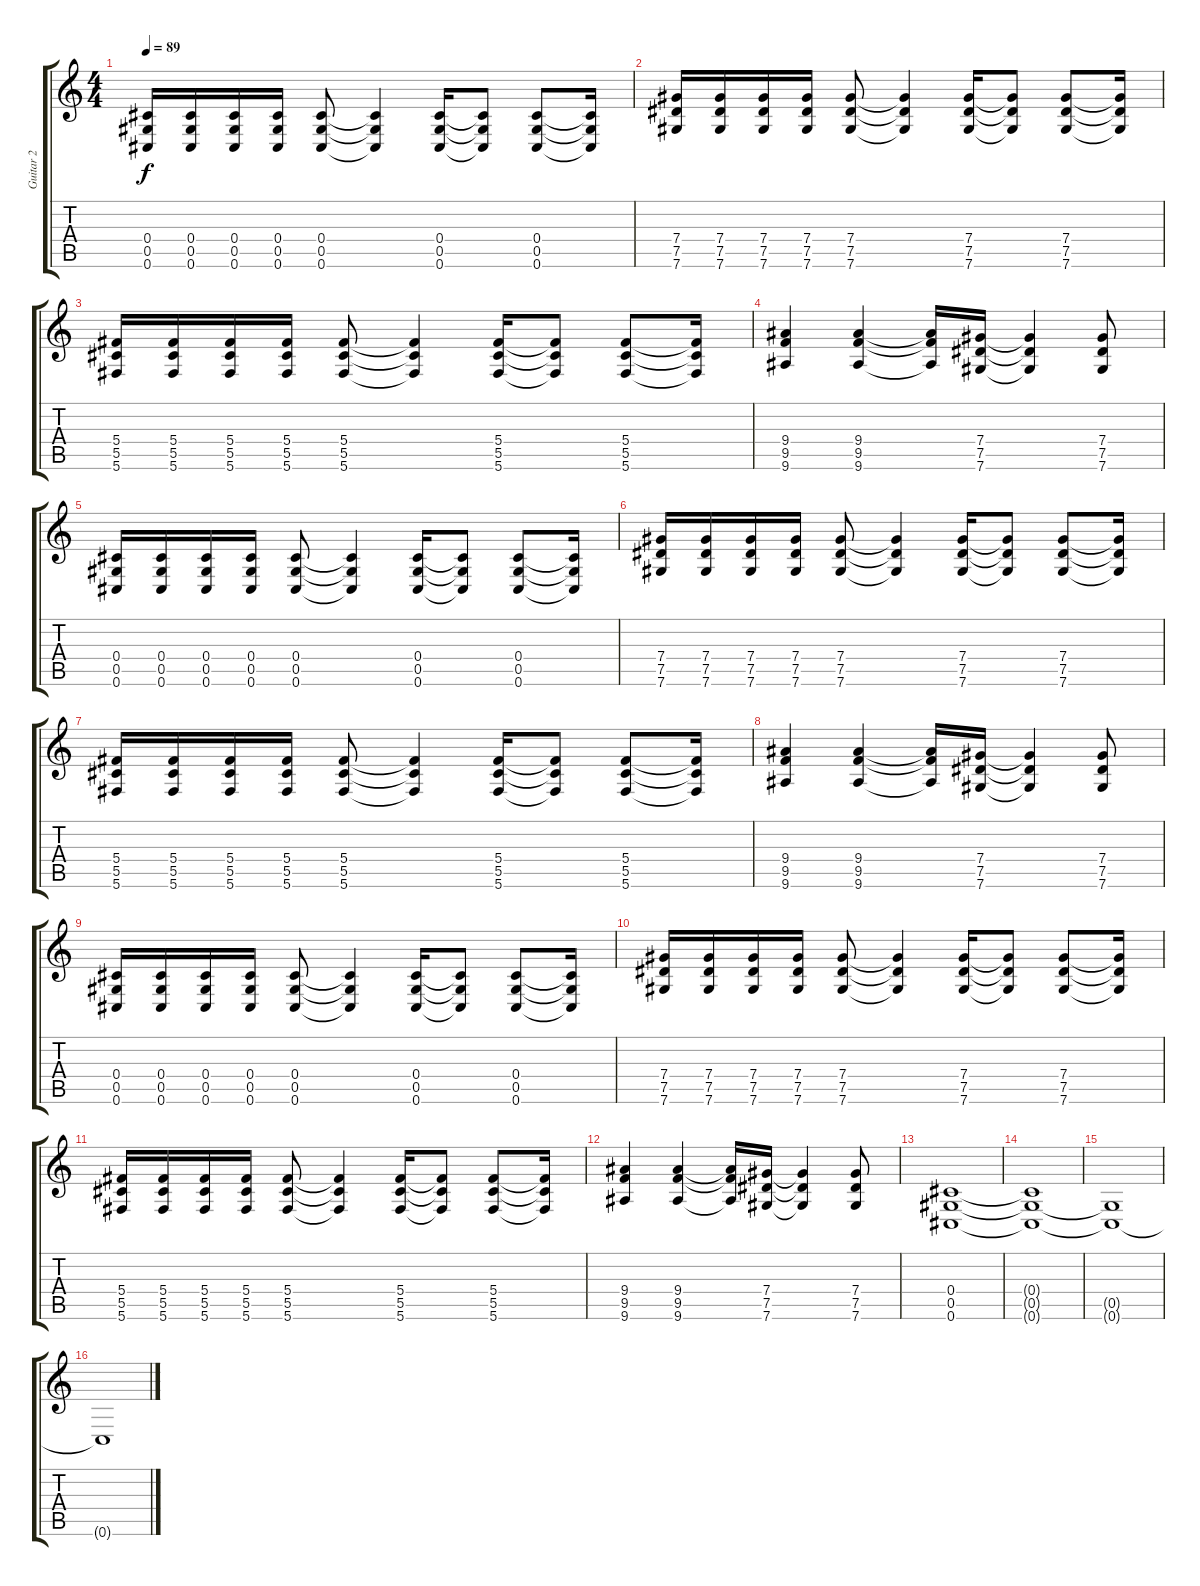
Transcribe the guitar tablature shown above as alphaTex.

\track ("Guitar 2" "Guitar 2") {instrument distortionguitar}
\staff {score tabs}
\tuning (Eb4 Bb3 Gb3 Db3 Ab2 Db2) {hide}
\ts (4 4)
\tempo 89
\clef g2
\ks c
(0.4 0.5 0.6).16{dy f} (0.4 0.5 0.6).16 (0.4 0.5 0.6).16 (0.4 0.5 0.6).16 (0.4 0.5 0.6).8 (0.4{t} 0.5{t} 0.6{t}).4 (0.4 0.5 0.6).16 (0.4{t} 0.5{t} 0.6{t}).8 (0.4 0.5 0.6).8 (0.4{t} 0.5{t} 0.6{t}).16 |
(7.4 7.5 7.6).16 (7.4 7.5 7.6).16 (7.4 7.5 7.6).16 (7.4 7.5 7.6).16 (7.4 7.5 7.6).8 (7.4{t} 7.5{t} 7.6{t}).4 (7.4 7.5 7.6).16 (7.4{t} 7.5{t} 7.6{t}).8 (7.4 7.5 7.6).8 (7.4{t} 7.5{t} 7.6{t}).16 |
(5.4 5.5 5.6).16 (5.4 5.5 5.6).16 (5.4 5.5 5.6).16 (5.4 5.5 5.6).16 (5.4 5.5 5.6).8 (5.4{t} 5.5{t} 5.6{t}).4 (5.4 5.5 5.6).16 (5.4{t} 5.5{t} 5.6{t}).8 (5.4 5.5 5.6).8 (5.4{t} 5.5{t} 5.6{t}).16 |
(9.4 9.5 9.6).4 (9.4 9.5 9.6).4 (9.4{t} 9.5{t} 9.6{t}).16 (7.4 7.5 7.6).16 (7.4{t} 7.5{t} 7.6{t}).4 (7.4 7.5 7.6).8 |
(0.4 0.5 0.6).16 (0.4 0.5 0.6).16 (0.4 0.5 0.6).16 (0.4 0.5 0.6).16 (0.4 0.5 0.6).8 (0.4{t} 0.5{t} 0.6{t}).4 (0.4 0.5 0.6).16 (0.4{t} 0.5{t} 0.6{t}).8 (0.4 0.5 0.6).8 (0.4{t} 0.5{t} 0.6{t}).16 |
(7.4 7.5 7.6).16 (7.4 7.5 7.6).16 (7.4 7.5 7.6).16 (7.4 7.5 7.6).16 (7.4 7.5 7.6).8 (7.4{t} 7.5{t} 7.6{t}).4 (7.4 7.5 7.6).16 (7.4{t} 7.5{t} 7.6{t}).8 (7.4 7.5 7.6).8 (7.4{t} 7.5{t} 7.6{t}).16 |
(5.4 5.5 5.6).16 (5.4 5.5 5.6).16 (5.4 5.5 5.6).16 (5.4 5.5 5.6).16 (5.4 5.5 5.6).8 (5.4{t} 5.5{t} 5.6{t}).4 (5.4 5.5 5.6).16 (5.4{t} 5.5{t} 5.6{t}).8 (5.4 5.5 5.6).8 (5.4{t} 5.5{t} 5.6{t}).16 |
(9.4 9.5 9.6).4 (9.4 9.5 9.6).4 (9.4{t} 9.5{t} 9.6{t}).16 (7.4 7.5 7.6).16 (7.4{t} 7.5{t} 7.6{t}).4 (7.4 7.5 7.6).8 |
(0.4 0.5 0.6).16 (0.4 0.5 0.6).16 (0.4 0.5 0.6).16 (0.4 0.5 0.6).16 (0.4 0.5 0.6).8 (0.4{t} 0.5{t} 0.6{t}).4 (0.4 0.5 0.6).16 (0.4{t} 0.5{t} 0.6{t}).8 (0.4 0.5 0.6).8 (0.4{t} 0.5{t} 0.6{t}).16 |
(7.4 7.5 7.6).16 (7.4 7.5 7.6).16 (7.4 7.5 7.6).16 (7.4 7.5 7.6).16 (7.4 7.5 7.6).8 (7.4{t} 7.5{t} 7.6{t}).4 (7.4 7.5 7.6).16 (7.4{t} 7.5{t} 7.6{t}).8 (7.4 7.5 7.6).8 (7.4{t} 7.5{t} 7.6{t}).16 |
(5.4 5.5 5.6).16 (5.4 5.5 5.6).16 (5.4 5.5 5.6).16 (5.4 5.5 5.6).16 (5.4 5.5 5.6).8 (5.4{t} 5.5{t} 5.6{t}).4 (5.4 5.5 5.6).16 (5.4{t} 5.5{t} 5.6{t}).8 (5.4 5.5 5.6).8 (5.4{t} 5.5{t} 5.6{t}).16 |
(9.4 9.5 9.6).4 (9.4 9.5 9.6).4 (9.4{t} 9.5{t} 9.6{t}).16 (7.4 7.5 7.6).16 (7.4{t} 7.5{t} 7.6{t}).4 (7.4 7.5 7.6).8 |
(0.4 0.5 0.6).1 |
(0.4{t} 0.5{t} 0.6{t}).1 |
(0.5{t} 0.6{t}).1 |
0.6{t}.1
